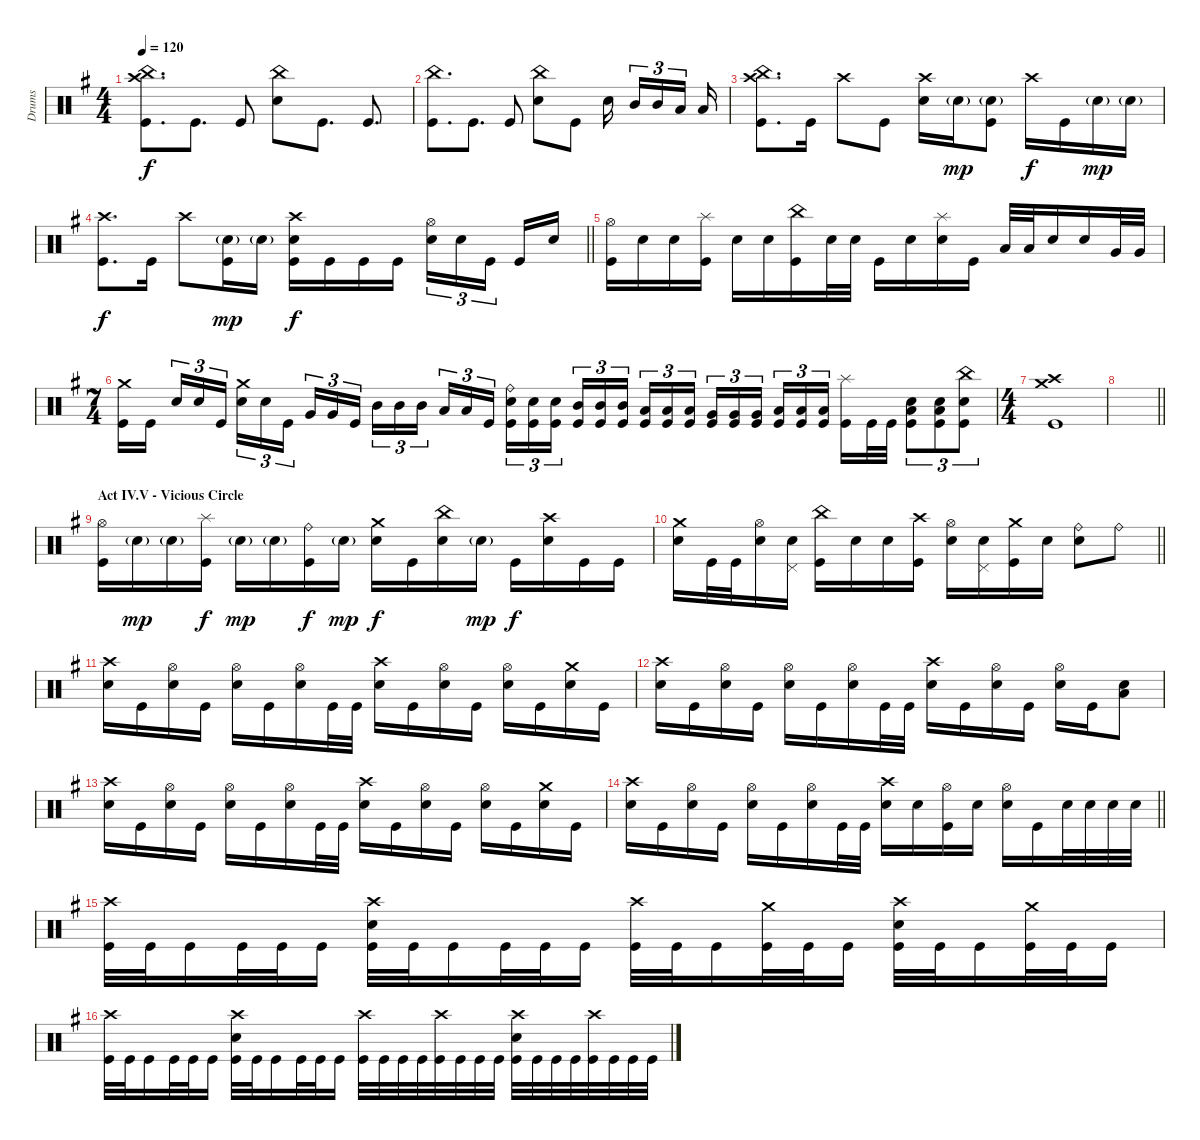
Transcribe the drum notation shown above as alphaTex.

\track ("Drums" "Drums") {instrument percussion}
\staff
\articulation defaults
\ts (4 4)
\tempo 120
\clef neutral
\ks eminor
("Crash high (hit)" "China (hit)" "Kick (hit)").8{d dy f} "Kick (hit)".8{d} "Kick (hit)".8 ("China (hit)" "Electric Snare (hit)").8 "Kick (hit)".8{d} "Kick (hit)".8{d} |
("China (hit)" "Kick (hit)").8{d} "Kick (hit)".8{d} "Kick (hit)".8 ("China (hit)" "Electric Snare (hit)").8 "Kick (hit)".8 "Electric Snare (hit)".16{beam splitsecondary} "Mid Tom (hit)".16{tu (3 2)} "Mid Tom (hit)".16{tu (3 2)} "Low Tom (hit)".16{tu (3 2) beam splitsecondary} "Low Tom (hit)".16 |
("Crash high (hit)" "China (hit)" "Kick (hit)").8{d} "Kick (hit)".16 "Crash high (hit)".8 "Kick (hit)".8 ("Crash high (hit)" "Electric Snare (hit)").16 "Electric Snare (hit)"{g}.16{dy mp} ("Electric Snare (hit)"{g} "Kick (hit)").8 "Crash high (hit)".16{dy f} "Kick (hit)".16 "Electric Snare (hit)"{g}.16{dy mp} "Electric Snare (hit)"{g}.16 |
\barLineRight lightlight
("Crash high (hit)" "Kick (hit)").8{d dy f} "Kick (hit)".16 "Crash high (hit)".8 ("Electric Snare (hit)"{g} "Kick (hit)").16{dy mp} "Electric Snare (hit)"{g}.16 ("Crash high (hit)" "Electric Snare (hit)" "Kick (hit)").16{dy f} "Kick (hit)".16 "Kick (hit)".16 "Kick (hit)".16 ("Hi-Hat (open)" "Electric Snare (hit)").16{tu (3 2)} "Electric Snare (hit)".16{tu (3 2)} "Kick (hit)".16{tu (3 2) beam splitsecondary} "Kick (hit)".16 "Electric Snare (hit)".16 |
("Hi-Hat (open)" "Kick (hit)").16 "Electric Snare (hit)".16 "Electric Snare (hit)".16 ("Splash (hit)" "Kick (hit)").16 "Electric Snare (hit)".16 "Electric Snare (hit)".16 ("China (hit)" "Kick (hit)").16 "Electric Snare (hit)".32 "Electric Snare (hit)".32 "Kick (hit)".16 "Electric Snare (hit)".16 ("Splash (hit)" "Electric Snare (hit)").16 "Kick (hit)".16 "Low Tom (hit)".32 "Low Tom (hit)".32 "Electric Snare (hit)".16 "Electric Snare (hit)".16 "Very Low Tom (hit)".32 "Very Low Tom (hit)".32 |
\ts (7 4)
("Crash medium (hit)" "Kick (hit)").16 "Kick (hit)".16{beam splitsecondary} "Electric Snare (hit)".16{tu (3 2)} "Electric Snare (hit)".16{tu (3 2)} "Kick (hit)".16{tu (3 2)} ("Crash medium (hit)" "Electric Snare (hit)").16{tu (3 2)} "Electric Snare (hit)".16{tu (3 2)} "Kick (hit)".16{tu (3 2) beam splitsecondary} "Very Low Tom (hit)".16{tu (3 2)} "Very Low Tom (hit)".16{tu (3 2)} "Kick (hit)".16{tu (3 2)} "Mid Tom (hit)".16{tu (3 2)} "Mid Tom (hit)".16{tu (3 2)} "Mid Tom (hit)".16{tu (3 2) beam splitsecondary} "Low Tom (hit)".16{tu (3 2)} "Low Tom (hit)".16{tu (3 2)} "Kick (hit)".16{tu (3 2)} ("Ride (bell)" "Electric Snare (hit)" "Kick (hit)").16{tu (3 2)} ("Electric Snare (hit)" "Kick (hit)").16{tu (3 2)} ("Electric Snare (hit)" "Kick (hit)").16{tu (3 2) beam splitsecondary} ("Mid Tom (hit)" "Kick (hit)").16{tu (3 2)} ("Mid Tom (hit)" "Kick (hit)").16{tu (3 2)} ("Mid Tom (hit)" "Kick (hit)").16{tu (3 2)} ("Low Tom (hit)" "Kick (hit)").16{tu (3 2)} ("Low Tom (hit)" "Kick (hit)").16{tu (3 2)} ("Low Tom (hit)" "Kick (hit)").16{tu (3 2) beam splitsecondary} ("Very Low Tom (hit)" "Kick (hit)").16{tu (3 2)} ("Very Low Tom (hit)" "Kick (hit)").16{tu (3 2)} ("Very Low Tom (hit)" "Kick (hit)").16{tu (3 2)} ("Low Floor Tom (hit)" "Kick (hit)").16{tu (3 2)} ("Low Floor Tom (hit)" "Kick (hit)").16{tu (3 2)} ("Low Floor Tom (hit)" "Kick (hit)").16{tu (3 2) beam splitsecondary} ("Splash (hit)" "Kick (hit)").16 "Kick (hit)".32 "Kick (hit)".32 ("Low Floor Tom (hit)" "Electric Snare (hit)" "Kick (hit)").8{tu (3 2)} ("Low Floor Tom (hit)" "Electric Snare (hit)" "Kick (hit)").8{tu (3 2)} ("China (hit)" "Electric Snare (hit)" "Kick (hit)").8{tu (3 2)} |
\ts (4 4)
("Crash high (hit)" "Crash medium (hit)" "Kick (hit)").1 |
\barLineRight lightlight
|
\section ("" "Act IV.V - Vicious Circle")
("Hi-Hat (open)" "Kick (hit)").16 "Electric Snare (hit)"{g}.16{dy mp} "Electric Snare (hit)"{g}.16 ("Splash (hit)" "Kick (hit)").16{dy f} "Electric Snare (hit)"{g}.16{dy mp} "Electric Snare (hit)"{g}.16 ("Ride (bell)" "Kick (hit)").16{dy f} "Electric Snare (hit)"{g}.16{dy mp} ("Crash medium (hit)" "Electric Snare (hit)").16{dy f} "Kick (hit)".16 ("China (hit)" "Electric Snare (hit)").16 "Electric Snare (hit)"{g}.16{dy mp} "Kick (hit)".16{dy f} ("Crash high (hit)" "Electric Snare (hit)").16 "Kick (hit)".16 "Kick (hit)".16 |
\barLineRight lightlight
("Crash medium (hit)" "Electric Snare (hit)").16 "Kick (hit)".32 "Kick (hit)".32 ("Hi-Hat (open)" "Electric Snare (hit)").16 ("Pedal Hi-Hat (hit)" "Electric Snare (hit)").16 ("China (hit)" "Kick (hit)").16 "Electric Snare (hit)".16 "Electric Snare (hit)".16 ("Crash high (hit)" "Kick (hit)").16 ("Hi-Hat (open)" "Electric Snare (hit)").16 ("Pedal Hi-Hat (hit)" "Electric Snare (hit)").16 ("Crash medium (hit)" "Kick (hit)").16 "Electric Snare (hit)".16 ("Ride (bell)" "Electric Snare (hit)").8 "Ride (bell)".8 |
("Crash high (hit)" "Electric Snare (hit)").16 "Kick (hit)".16 ("Hi-Hat (open)" "Electric Snare (hit)").16 "Kick (hit)".16 ("Hi-Hat (open)" "Electric Snare (hit)").16 "Kick (hit)".16 ("Hi-Hat (open)" "Electric Snare (hit)").16 "Kick (hit)".32 "Kick (hit)".32 ("Crash high (hit)" "Electric Snare (hit)").16 "Kick (hit)".16 ("Hi-Hat (open)" "Electric Snare (hit)").16 "Kick (hit)".16 ("Hi-Hat (open)" "Electric Snare (hit)").16 "Kick (hit)".16 ("Crash medium (hit)" "Electric Snare (hit)").16 "Kick (hit)".16 |
("Crash high (hit)" "Electric Snare (hit)").16 "Kick (hit)".16 ("Hi-Hat (open)" "Electric Snare (hit)").16 "Kick (hit)".16 ("Hi-Hat (open)" "Electric Snare (hit)").16 "Kick (hit)".16 ("Hi-Hat (open)" "Electric Snare (hit)").16 "Kick (hit)".32 "Kick (hit)".32 ("Crash high (hit)" "Electric Snare (hit)").16 "Kick (hit)".16 ("Hi-Hat (open)" "Electric Snare (hit)").16 "Kick (hit)".16 ("Hi-Hat (open)" "Electric Snare (hit)").16 "Kick (hit)".16 ("Low Floor Tom (hit)" "Electric Snare (hit)").8 |
("Crash high (hit)" "Electric Snare (hit)").16 "Kick (hit)".16 ("Hi-Hat (open)" "Electric Snare (hit)").16 "Kick (hit)".16 ("Hi-Hat (open)" "Electric Snare (hit)").16 "Kick (hit)".16 ("Hi-Hat (open)" "Electric Snare (hit)").16 "Kick (hit)".32 "Kick (hit)".32 ("Crash high (hit)" "Electric Snare (hit)").16 "Kick (hit)".16 ("Hi-Hat (open)" "Electric Snare (hit)").16 "Kick (hit)".16 ("Hi-Hat (open)" "Electric Snare (hit)").16 "Kick (hit)".16 ("Crash medium (hit)" "Electric Snare (hit)").16 "Kick (hit)".16 |
\barLineRight lightlight
("Crash high (hit)" "Electric Snare (hit)").16 "Kick (hit)".16 ("Hi-Hat (open)" "Electric Snare (hit)").16 "Kick (hit)".16 ("Hi-Hat (open)" "Electric Snare (hit)").16 "Kick (hit)".16 ("Hi-Hat (open)" "Electric Snare (hit)").16 "Kick (hit)".32 "Kick (hit)".32 ("Crash high (hit)" "Electric Snare (hit)").16 "Electric Snare (hit)".16 ("Hi-Hat (open)" "Kick (hit)").16 "Electric Snare (hit)".16 ("Hi-Hat (open)" "Electric Snare (hit)").16 "Kick (hit)".16 "Electric Snare (hit)".32 "Electric Snare (hit)".32 "Electric Snare (hit)".32 "Electric Snare (hit)".32 |
("Crash high (hit)" "Kick (hit)").32 "Kick (hit)".32 "Kick (hit)".16 "Kick (hit)".32 "Kick (hit)".32 "Kick (hit)".16 ("Crash high (hit)" "Electric Snare (hit)" "Kick (hit)").32 "Kick (hit)".32 "Kick (hit)".16 "Kick (hit)".32 "Kick (hit)".32 "Kick (hit)".16 ("Crash high (hit)" "Kick (hit)").32 "Kick (hit)".32 "Kick (hit)".16 ("Crash medium (hit)" "Kick (hit)").32 "Kick (hit)".32 "Kick (hit)".16 ("Crash high (hit)" "Electric Snare (hit)" "Kick (hit)").32 "Kick (hit)".32 "Kick (hit)".16 ("Crash medium (hit)" "Kick (hit)").32 "Kick (hit)".32 "Kick (hit)".16 |
("Crash high (hit)" "Kick (hit)").32 "Kick (hit)".32 "Kick (hit)".16 "Kick (hit)".32 "Kick (hit)".32 "Kick (hit)".16 ("Crash high (hit)" "Electric Snare (hit)" "Kick (hit)").32 "Kick (hit)".32 "Kick (hit)".16 "Kick (hit)".32 "Kick (hit)".32 "Kick (hit)".16 ("Crash high (hit)" "Kick (hit)").32 "Kick (hit)".32 "Kick (hit)".32 "Kick (hit)".32 ("Crash high (hit)" "Kick (hit)").32 "Kick (hit)".32 "Kick (hit)".32 "Kick (hit)".32 ("Crash high (hit)" "Electric Snare (hit)" "Kick (hit)").32 "Kick (hit)".32 "Kick (hit)".32 "Kick (hit)".32 ("Crash high (hit)" "Kick (hit)").32 "Kick (hit)".32 "Kick (hit)".32 "Kick (hit)".32
